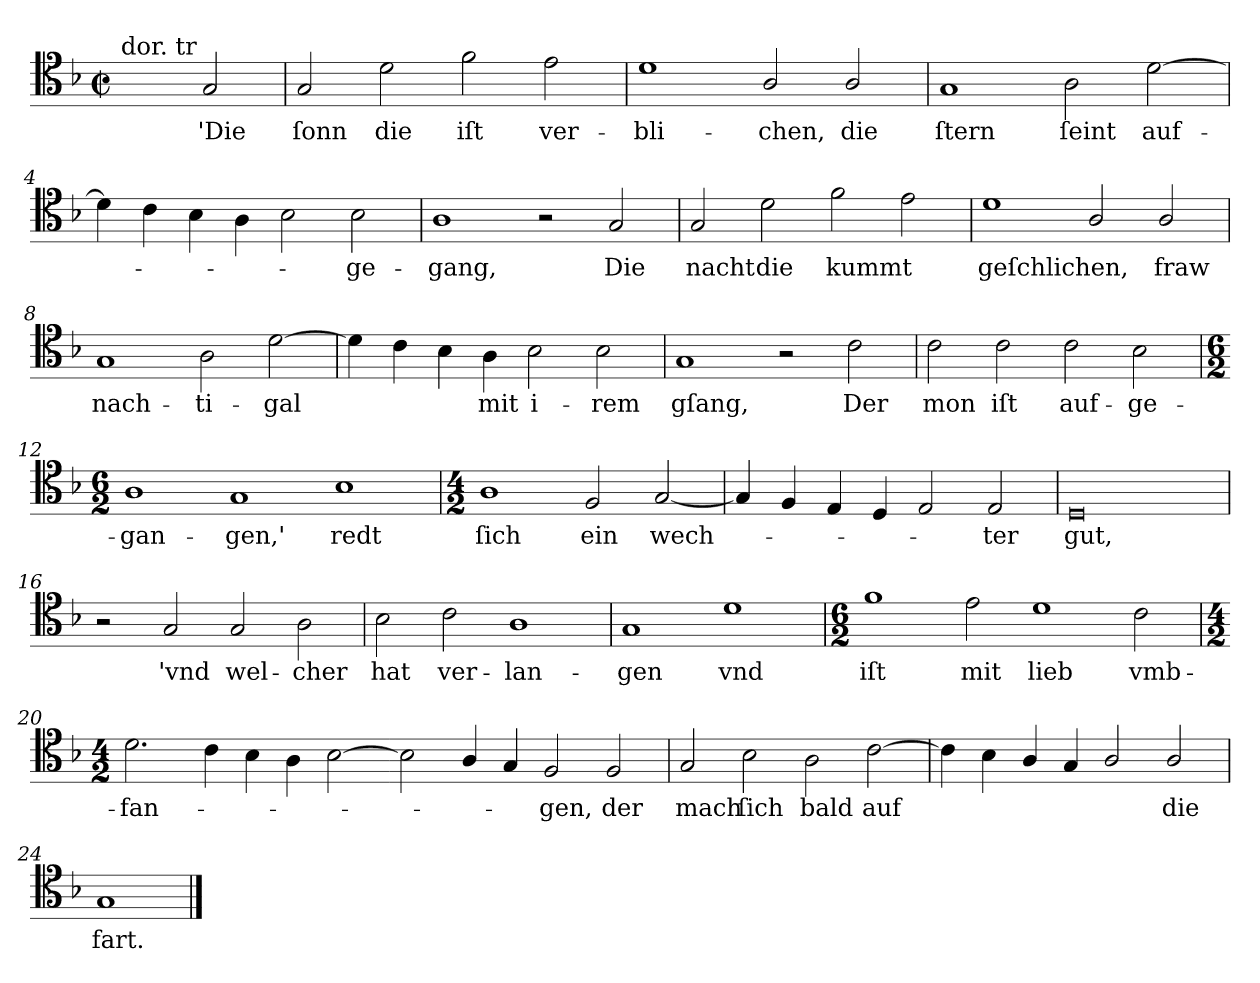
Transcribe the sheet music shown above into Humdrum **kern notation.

**kern	**text
*part1	*part1
*staff1	*staff1
*clefC4	*
*k[b-]	*
*G:dor	*
*M4/2	*
*met(c|)	*
=	=
!LO:TX:a:t=dor. tr	!
2ryy	.
2G	'Die
=1	=1
2G	ſonn
2d	die
2f	iſt
2e	ver-
=2	=2
1d	-bli-
2A/	-chen,
2A/	die
=3	=3
1G	ſtern
2A	ſeint
[2d	auf-
=4	=4
4d]	.
4c	.
4B-	.
4A	.
2B-	.
2B-	-ge-
=5	=5
1A	-gang,
2r	.
2G	Die
=6	=6
2G	nacht
2d	die
2f	kummt
2e	.
=7	=7
1d	geſchlichen,
2A/	.
2A/	fraw
=8	=8
1G	nach-
2A	-ti-
[2d	-gal
=9	=9
4d]	.
4c	.
4B-	.
4A	mit
2B-	i-
2B-	-rem
=10	=10
1G	gſang,
2r	.
2c	Der
=11	=11
2c	mon
2c	iſt
2c	auf-
2B-	-ge-
=12	=12
*M6/2	*
1A	-gan-
1G	-gen,'
1B-	redt
=13	=13
*M4/2	*
1A	ſich
2F	ein
[2G	wech-
=14	=14
4G]	.
4F	.
4E	.
4D	.
2E	.
2E	-ter
=15	=15
0D	gut,
=16	=16
2r	.
2G	'vnd
2G	wel-
2A	-cher
=17	=17
2B-	hat
2c	ver-
1A	-lan-
=18	=18
1G	-gen
1d	vnd
=19	=19
*M6/2	*
1f	iſt
2e	mit
1d	lieb
2c	vmb-
=20	=20
*M4/2	*
2.d	-fan-
4c	.
4B-	.
4A	.
[2B-	.
=21-	=21-
2B-]	.
4A/	.
4G	.
2F	-gen,
2F	der
=22	=22
2G	mach
2B-	ſich
2A	bald
[2c	auf
=23	=23
4c]	.
4B-	.
4A/	.
4G	.
2A/	.
2A/	die
=24	=24
1G/	fart.
==	==
*-	*-
